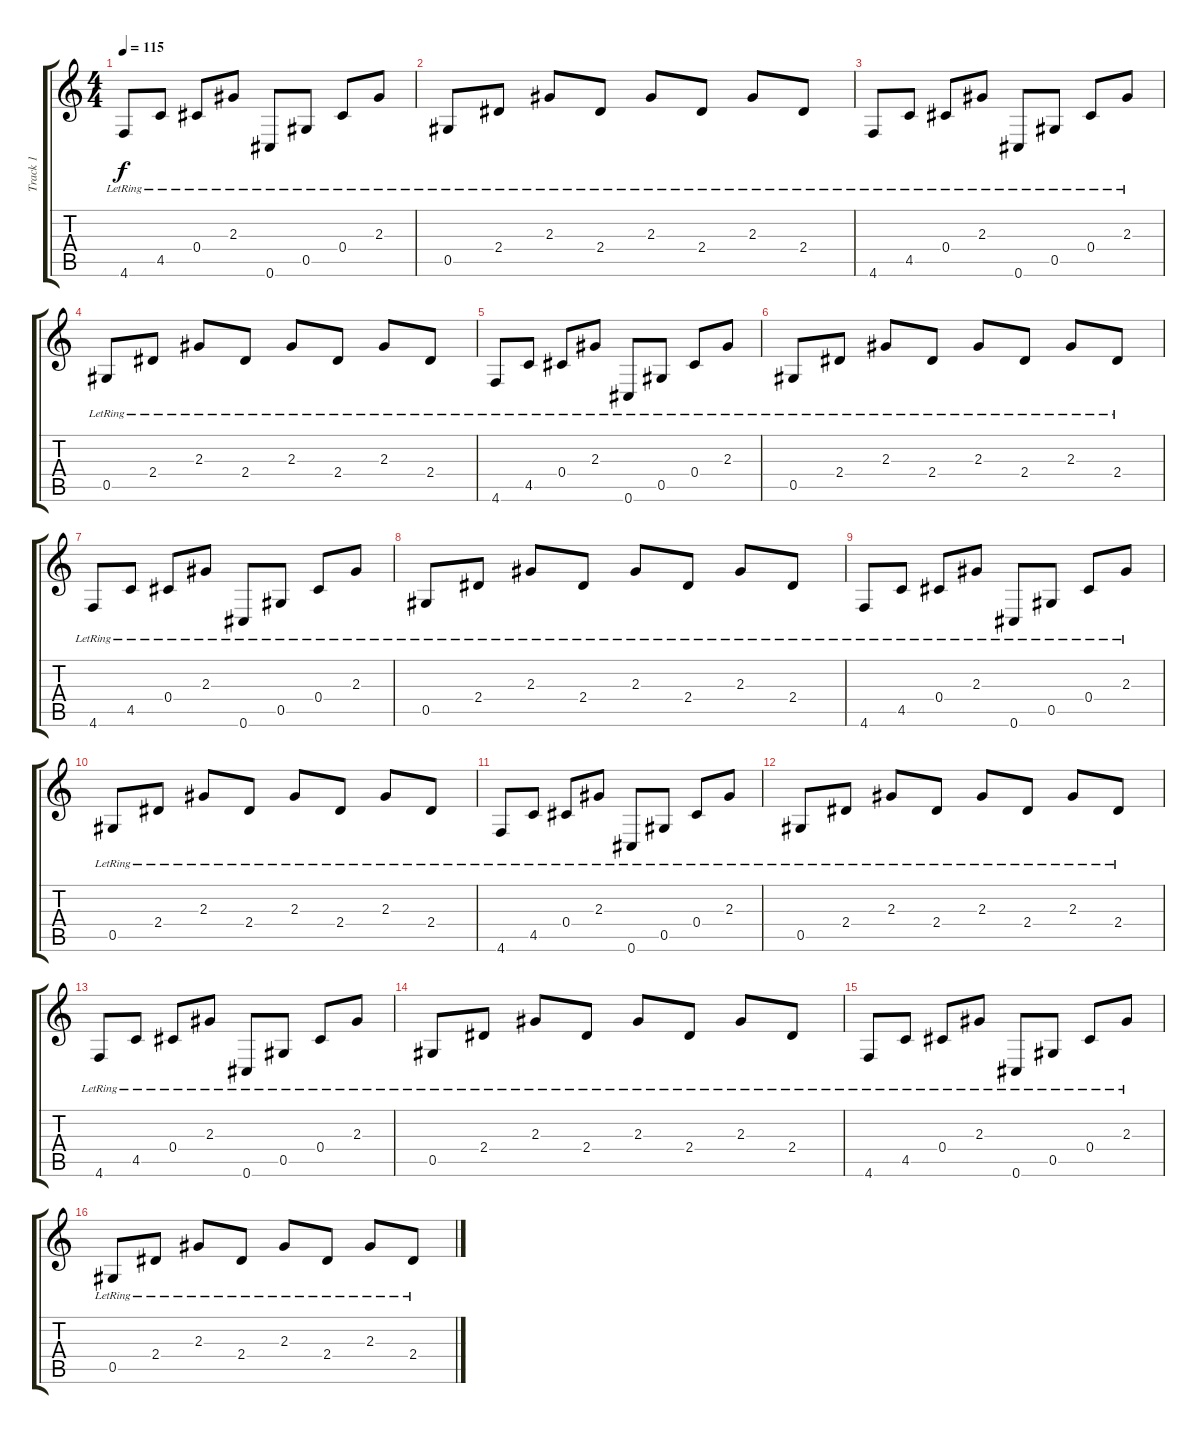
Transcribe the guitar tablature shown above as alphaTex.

\track ("Track 1" "Track 1") {instrument electricguitarclean}
\staff {score tabs}
\tuning (Eb4 Bb3 Gb3 Db3 Ab2 Db2) {hide}
\ts (4 4)
\tempo 115
\clef g2
\ks c
4.6{lr}.8{dy f instrument electricguitarclean} 4.5{lr}.8 0.4{lr}.8 2.3{lr}.8 0.6{lr}.8 0.5{lr}.8 0.4{lr}.8 2.3{lr}.8 |
0.5{lr}.8 2.4{lr}.8 2.3{lr}.8 2.4{lr}.8 2.3{lr}.8 2.4{lr}.8 2.3{lr}.8 2.4{lr}.8 |
4.6{lr}.8 4.5{lr}.8 0.4{lr}.8 2.3{lr}.8 0.6{lr}.8 0.5{lr}.8 0.4{lr}.8 2.3{lr}.8 |
0.5{lr}.8 2.4{lr}.8 2.3{lr}.8 2.4{lr}.8 2.3{lr}.8 2.4{lr}.8 2.3{lr}.8 2.4{lr}.8 |
4.6{lr}.8 4.5{lr}.8 0.4{lr}.8 2.3{lr}.8 0.6{lr}.8 0.5{lr}.8 0.4{lr}.8 2.3{lr}.8 |
0.5{lr}.8 2.4{lr}.8 2.3{lr}.8 2.4{lr}.8 2.3{lr}.8 2.4{lr}.8 2.3{lr}.8 2.4{lr}.8 |
4.6{lr}.8 4.5{lr}.8 0.4{lr}.8 2.3{lr}.8 0.6{lr}.8 0.5{lr}.8 0.4{lr}.8 2.3{lr}.8 |
0.5{lr}.8 2.4{lr}.8 2.3{lr}.8 2.4{lr}.8 2.3{lr}.8 2.4{lr}.8 2.3{lr}.8 2.4{lr}.8 |
4.6{lr}.8 4.5{lr}.8 0.4{lr}.8 2.3{lr}.8 0.6{lr}.8 0.5{lr}.8 0.4{lr}.8 2.3{lr}.8 |
0.5{lr}.8 2.4{lr}.8 2.3{lr}.8 2.4{lr}.8 2.3{lr}.8 2.4{lr}.8 2.3{lr}.8 2.4{lr}.8 |
4.6{lr}.8 4.5{lr}.8 0.4{lr}.8 2.3{lr}.8 0.6{lr}.8 0.5{lr}.8 0.4{lr}.8 2.3{lr}.8 |
0.5{lr}.8 2.4{lr}.8 2.3{lr}.8 2.4{lr}.8 2.3{lr}.8 2.4{lr}.8 2.3{lr}.8 2.4{lr}.8 |
4.6{lr}.8 4.5{lr}.8 0.4{lr}.8 2.3{lr}.8 0.6{lr}.8 0.5{lr}.8 0.4{lr}.8 2.3{lr}.8 |
0.5{lr}.8 2.4{lr}.8 2.3{lr}.8 2.4{lr}.8 2.3{lr}.8 2.4{lr}.8 2.3{lr}.8 2.4{lr}.8 |
4.6{lr}.8 4.5{lr}.8 0.4{lr}.8 2.3{lr}.8 0.6{lr}.8 0.5{lr}.8 0.4{lr}.8 2.3{lr}.8 |
0.5{lr}.8 2.4{lr}.8 2.3{lr}.8 2.4{lr}.8 2.3{lr}.8 2.4{lr}.8 2.3{lr}.8 2.4{lr}.8
